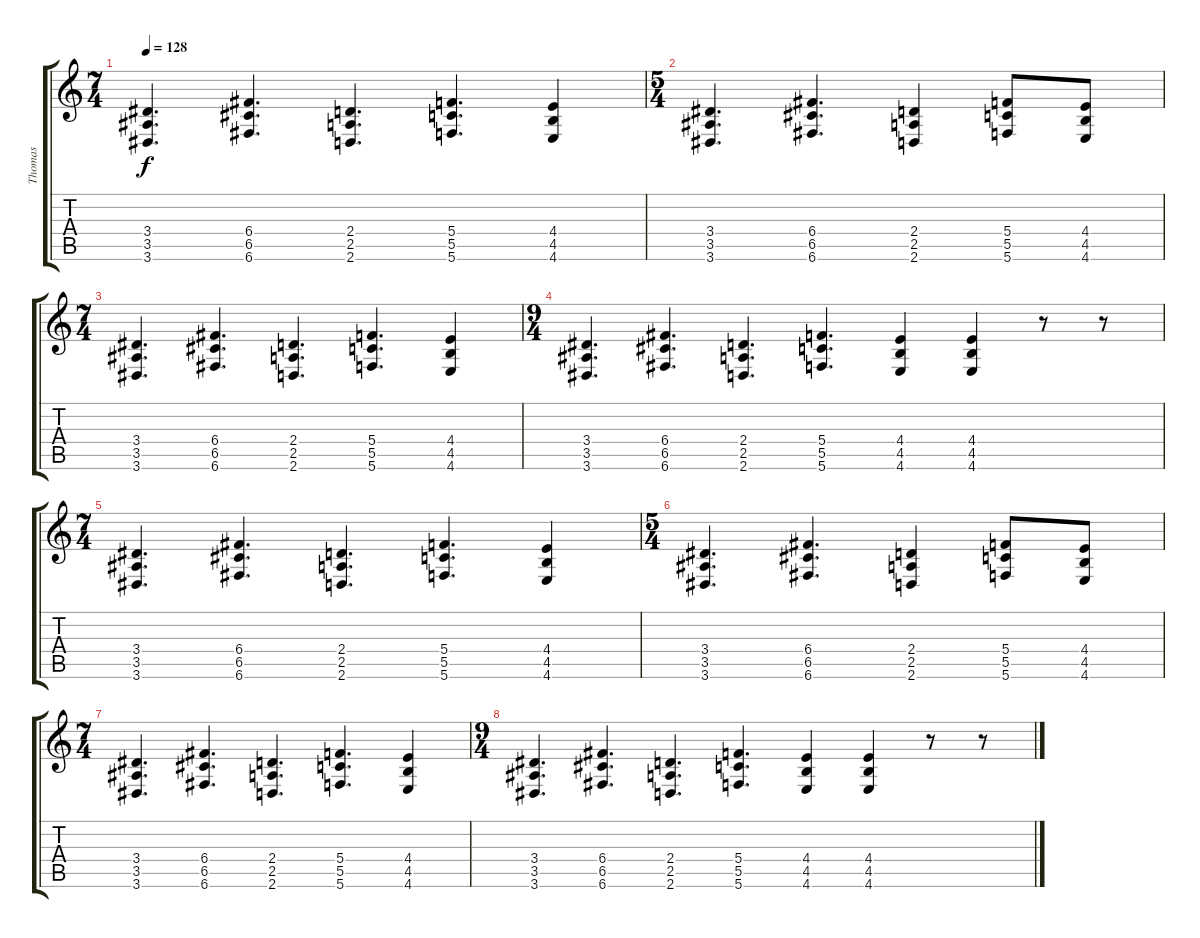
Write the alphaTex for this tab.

\track ("Thomas" "Thomas") {instrument overdrivenguitar}
\staff {score tabs}
\tuning (D4 A3 F3 C3 G2 C2) {hide}
\ts (7 4)
\tempo 128
\clef g2
\ks c
(3.4 3.5 3.6).4{d dy f} (6.4 6.5 6.6).4{d} (2.4 2.5 2.6).4{d} (5.4 5.5 5.6).4{d} (4.4 4.5 4.6).4 |
\ts (5 4)
(3.4 3.5 3.6).4{d} (6.4 6.5 6.6).4{d} (2.4 2.5 2.6).4 (5.4 5.5 5.6).8 (4.4 4.5 4.6).8 |
\ts (7 4)
(3.4 3.5 3.6).4{d} (6.4 6.5 6.6).4{d} (2.4 2.5 2.6).4{d} (5.4 5.5 5.6).4{d} (4.4 4.5 4.6).4 |
\ts (9 4)
(3.4 3.5 3.6).4{d} (6.4 6.5 6.6).4{d} (2.4 2.5 2.6).4{d} (5.4 5.5 5.6).4{d} (4.4 4.5 4.6).4 (4.4 4.5 4.6).4 r.8 r.8 |
\ts (7 4)
(3.4 3.5 3.6).4{d} (6.4 6.5 6.6).4{d} (2.4 2.5 2.6).4{d} (5.4 5.5 5.6).4{d} (4.4 4.5 4.6).4 |
\ts (5 4)
(3.4 3.5 3.6).4{d} (6.4 6.5 6.6).4{d} (2.4 2.5 2.6).4 (5.4 5.5 5.6).8 (4.4 4.5 4.6).8 |
\ts (7 4)
(3.4 3.5 3.6).4{d} (6.4 6.5 6.6).4{d} (2.4 2.5 2.6).4{d} (5.4 5.5 5.6).4{d} (4.4 4.5 4.6).4 |
\ts (9 4)
(3.4 3.5 3.6).4{d} (6.4 6.5 6.6).4{d} (2.4 2.5 2.6).4{d} (5.4 5.5 5.6).4{d} (4.4 4.5 4.6).4 (4.4 4.5 4.6).4 r.8 r.8
